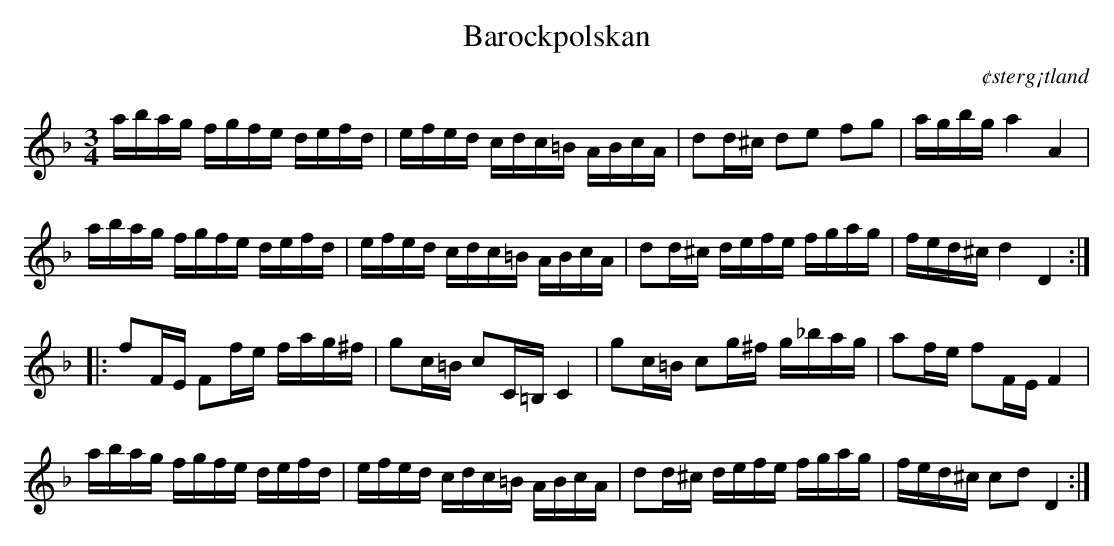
X:1
T:Barockpolskan
O:¢sterg¡tland
M:3/4
L:1/16
K:Dm
abag fgfe defd|efed cdc=B ABcA|d2d^c d2e2 f2g2 | agbg a4A4|
abag fgfe defd|efed cdc=B ABcA|d2d^c defe fgag|fed^c d4D4::
f2FE F2fe fag^f|g2c=B c2C=B,C4|g2c=B c2g^f g_bag| a2fe f2FE F4|
abag fgfe defd|efed cdc=B ABcA|d2d^c defe fgag|fed^c c2d2 D4:|
